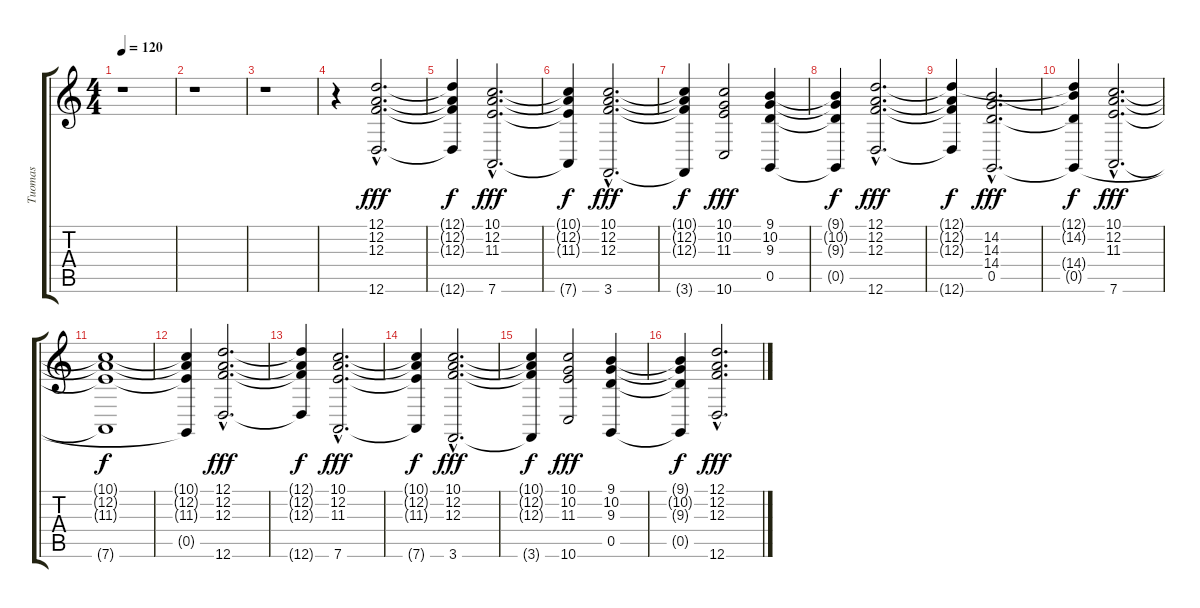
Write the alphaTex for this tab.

\track ("Tuomas" "Tuomas") {instrument pad2warm}
\staff {score tabs}
\tuning (D4 A3 F3 C3 G2 D2) {hide}
\ts (4 4)
\tempo 120
\clef g2
\ks c
r.1{dy fff} |
r.1 |
r.1 |
r.4 (12.1{hac} 12.2{hac} 12.3{hac} 12.6{hac}).2{d} |
(12.1{t} 12.2{t} 12.3{t} 12.6{t}).4{dy f} (10.1{hac} 12.2{hac} 11.3{hac} 7.6{hac}).2{d dy fff} |
(10.1{t} 12.2{t} 11.3{t} 7.6{t}).4{dy f} (10.1{hac} 12.2{hac} 12.3{hac} 3.6{hac}).2{d dy fff} |
(10.1{t} 12.2{t} 12.3{t} 3.6{t}).4{dy f} (10.1 10.2 11.3 10.6).2{dy fff} (9.1 10.2 9.3 0.5).4 |
(9.1{t} 10.2{t} 9.3{t} 0.5{t}).4{dy f} (12.1{hac} 12.2{hac} 12.3{hac} 12.6{hac}).2{d dy fff} |
(12.1{t} 12.2{t} 12.3{t} 12.6{t}).4{dy f} (14.2{hac} 14.3{hac} 14.4{hac} 0.5{hac}).2{d dy fff} |
(12.1{t} 14.2{t} 14.4{t} 0.5{t}).4{dy f} (10.1{hac} 12.2{hac} 11.3{hac} 7.6{hac}).2{d dy fff} |
(10.1{t} 12.2{t} 11.3{t} 7.6{t}).1{dy f} |
(10.1{t} 12.2{t} 11.3{t} 0.5{t}).4 (12.1{hac} 12.2{hac} 12.3{hac} 12.6{hac}).2{d dy fff} |
(12.1{t} 12.2{t} 12.3{t} 12.6{t}).4{dy f} (10.1{hac} 12.2{hac} 11.3{hac} 7.6{hac}).2{d dy fff} |
(10.1{t} 12.2{t} 11.3{t} 7.6{t}).4{dy f} (10.1{hac} 12.2{hac} 12.3{hac} 3.6{hac}).2{d dy fff} |
(10.1{t} 12.2{t} 12.3{t} 3.6{t}).4{dy f} (10.1 10.2 11.3 10.6).2{dy fff} (9.1 10.2 9.3 0.5).4 |
(9.1{t} 10.2{t} 9.3{t} 0.5{t}).4{dy f} (12.1{hac} 12.2{hac} 12.3{hac} 12.6{hac}).2{d dy fff}
